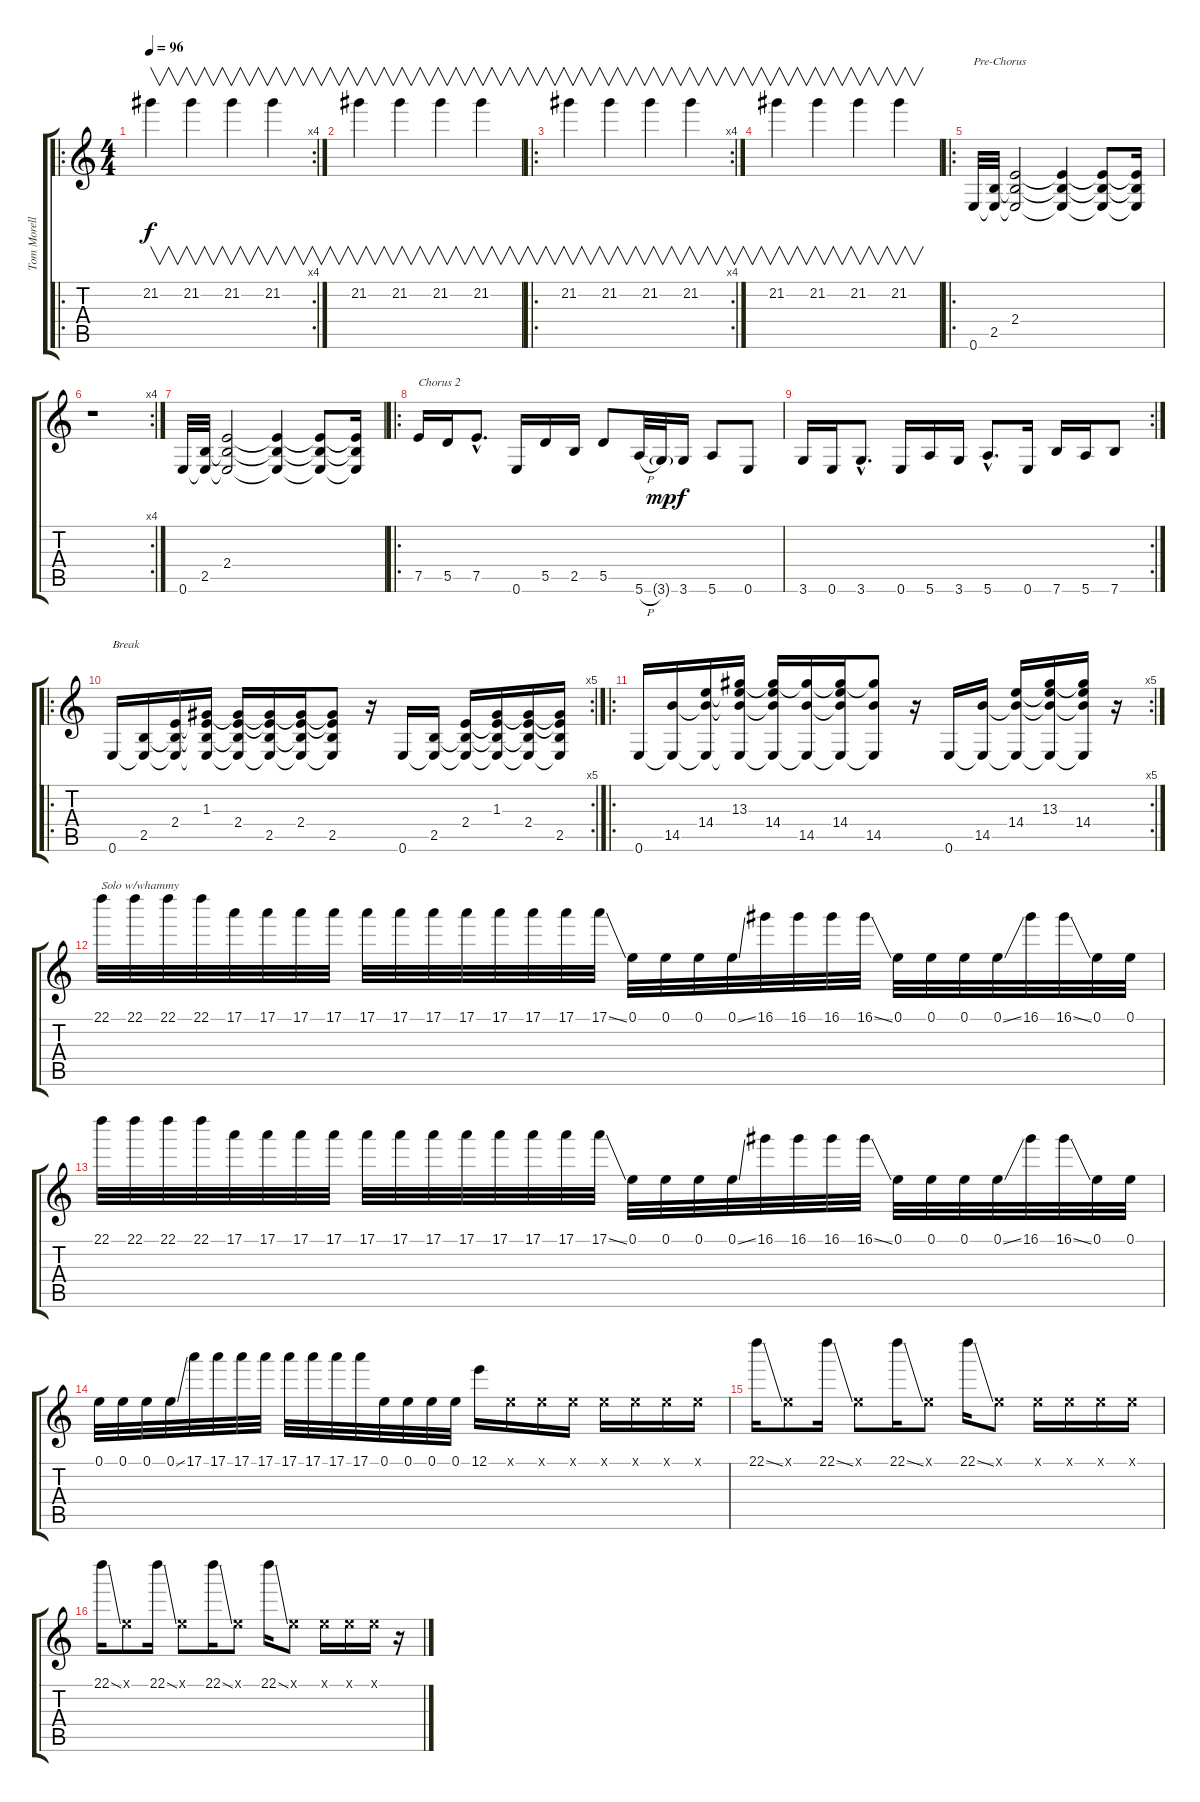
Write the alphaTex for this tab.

\track ("Tom Morello" "Tom Morell") {instrument overdrivenguitar}
\staff {score tabs}
\tuning (E4 B3 G3 D3 A2 E2) {hide}
\ro
\rc 4
\ts (4 4)
\tempo 96
\clef g2
\ks c
21.2.4{v dy f} 21.2.4{v} 21.2.4{v} 21.2.4{v} |
21.2.4{v} 21.2.4{v} 21.2.4{v} 21.2.4{v} |
\ro
\rc 4
21.2.4{v} 21.2.4{v} 21.2.4{v} 21.2.4{v} |
21.2.4{v} 21.2.4{v} 21.2.4{v} 21.2.4{v} |
\ro
0.6.32{txt "Pre-Chorus"} (2.5 0.6{t}).32 (2.4 2.5{t} 0.6{t}).2 (2.4{t} 2.5{t} 0.6{t}).4 (2.4{t} 2.5{t} 0.6{t}).8 (2.4{t} 2.5{t} 0.6{t}).16 |
\rc 4
r.1 |
0.6.32 (2.5 0.6{t}).32 (2.4 2.5{t} 0.6{t}).2 (2.4{t} 2.5{t} 0.6{t}).4 (2.4{t} 2.5{t} 0.6{t}).8 (2.4{t} 2.5{t} 0.6{t}).16 |
\ro
7.5.16{txt "Chorus 2"} 5.5.16 7.5{hac}.8{d} 0.6.16 5.5.16 2.5.16 5.5.8 5.6{h}.32 3.6{g}.32{dy mp} 3.6.16{dy f} 5.6.8 0.6.8 |
\rc 2
3.6.16 0.6.16 3.6{hac}.8{d} 0.6.16 5.6.16 3.6.16 5.6{hac}.8{d} 0.6.16 7.6.16 5.6.16 7.6.8 |
\ro
\rc 5
0.6.16{txt "Break"} (2.5 0.6{t}).16 (2.4 2.5{t} 0.6{t}).16 (1.3 2.4{t} 2.5{t} 0.6{t}).16 (1.3{t} 2.4 2.5{t} 0.6{t}).16 (1.3{t} 2.4{t} 2.5 0.6{t}).16 (1.3{t} 2.4 2.5{t} 0.6{t}).16 (1.3{t} 2.4{t} 2.5 0.6{t}).8 r.16 0.6.16 (2.5 0.6{t}).16 (2.4 2.5{t} 0.6{t}).16 (1.3 2.4{t} 2.5{t} 0.6{t}).16 (1.3{t} 2.4 2.5{t} 0.6{t}).16 (1.3{t} 2.4{t} 2.5 0.6{t}).16 |
\ro
\rc 5
0.6.16 (14.5 0.6{t}).16 (14.4 14.5{t} 0.6{t}).16 (13.3 14.4{t} 14.5{t} 0.6{t}).16 (13.3{t} 14.4 14.5{t} 0.6{t}).16 (13.3{t} 14.5 0.6{t}).16 (13.3{t} 14.4 14.5{t} 0.6{t}).16 (13.3{t} 14.5 0.6{t}).8 r.16 0.6.16 (14.5 0.6{t}).16 (14.4 14.5{t} 0.6{t}).16 (13.3 14.4{t} 14.5{t} 0.6{t}).16 (13.3{t} 14.4 14.5{t} 0.6{t}).16 r.16 |
22.1.32{txt "Solo w/whammy"} 22.1.32 22.1.32 22.1.32 17.1.32 17.1.32 17.1.32 17.1.32 17.1.32 17.1.32 17.1.32 17.1.32 17.1.32 17.1.32 17.1.32 17.1{ss}.32 0.1.32 0.1.32 0.1.32 0.1{ss}.32 16.1.32 16.1.32 16.1.32 16.1{ss}.32 0.1.32 0.1.32 0.1.32 0.1{ss}.32 16.1.32 16.1{ss}.32 0.1.32 0.1.32 |
22.1.32 22.1.32 22.1.32 22.1.32 17.1.32 17.1.32 17.1.32 17.1.32 17.1.32 17.1.32 17.1.32 17.1.32 17.1.32 17.1.32 17.1.32 17.1{ss}.32 0.1.32 0.1.32 0.1.32 0.1{ss}.32 16.1.32 16.1.32 16.1.32 16.1{ss}.32 0.1.32 0.1.32 0.1.32 0.1{ss}.32 16.1.32 16.1{ss}.32 0.1.32 0.1.32 |
0.1.32 0.1.32 0.1.32 0.1{ss}.32 17.1.32 17.1.32 17.1.32 17.1.32 17.1.32 17.1.32 17.1.32 17.1.32 0.1.32 0.1.32 0.1.32 0.1.32 12.1.16 0.1{x}.16 0.1{x}.16 0.1{x}.16 0.1{x}.16 0.1{x}.16 0.1{x}.16 0.1{x}.16 |
22.1{ss}.16 0.1{x}.8 22.1{ss}.16 0.1{x}.8 22.1{ss}.16 0.1{x}.8 22.1{ss}.16 0.1{x}.8 0.1{x}.16 0.1{x}.16 0.1{x}.16 0.1{x}.16 |
22.1{ss}.16 0.1{x}.8 22.1{ss}.16 0.1{x}.8 22.1{ss}.16 0.1{x}.8 22.1{ss}.16 0.1{x}.8 0.1{x}.16 0.1{x}.16 0.1{x}.16 r.16
